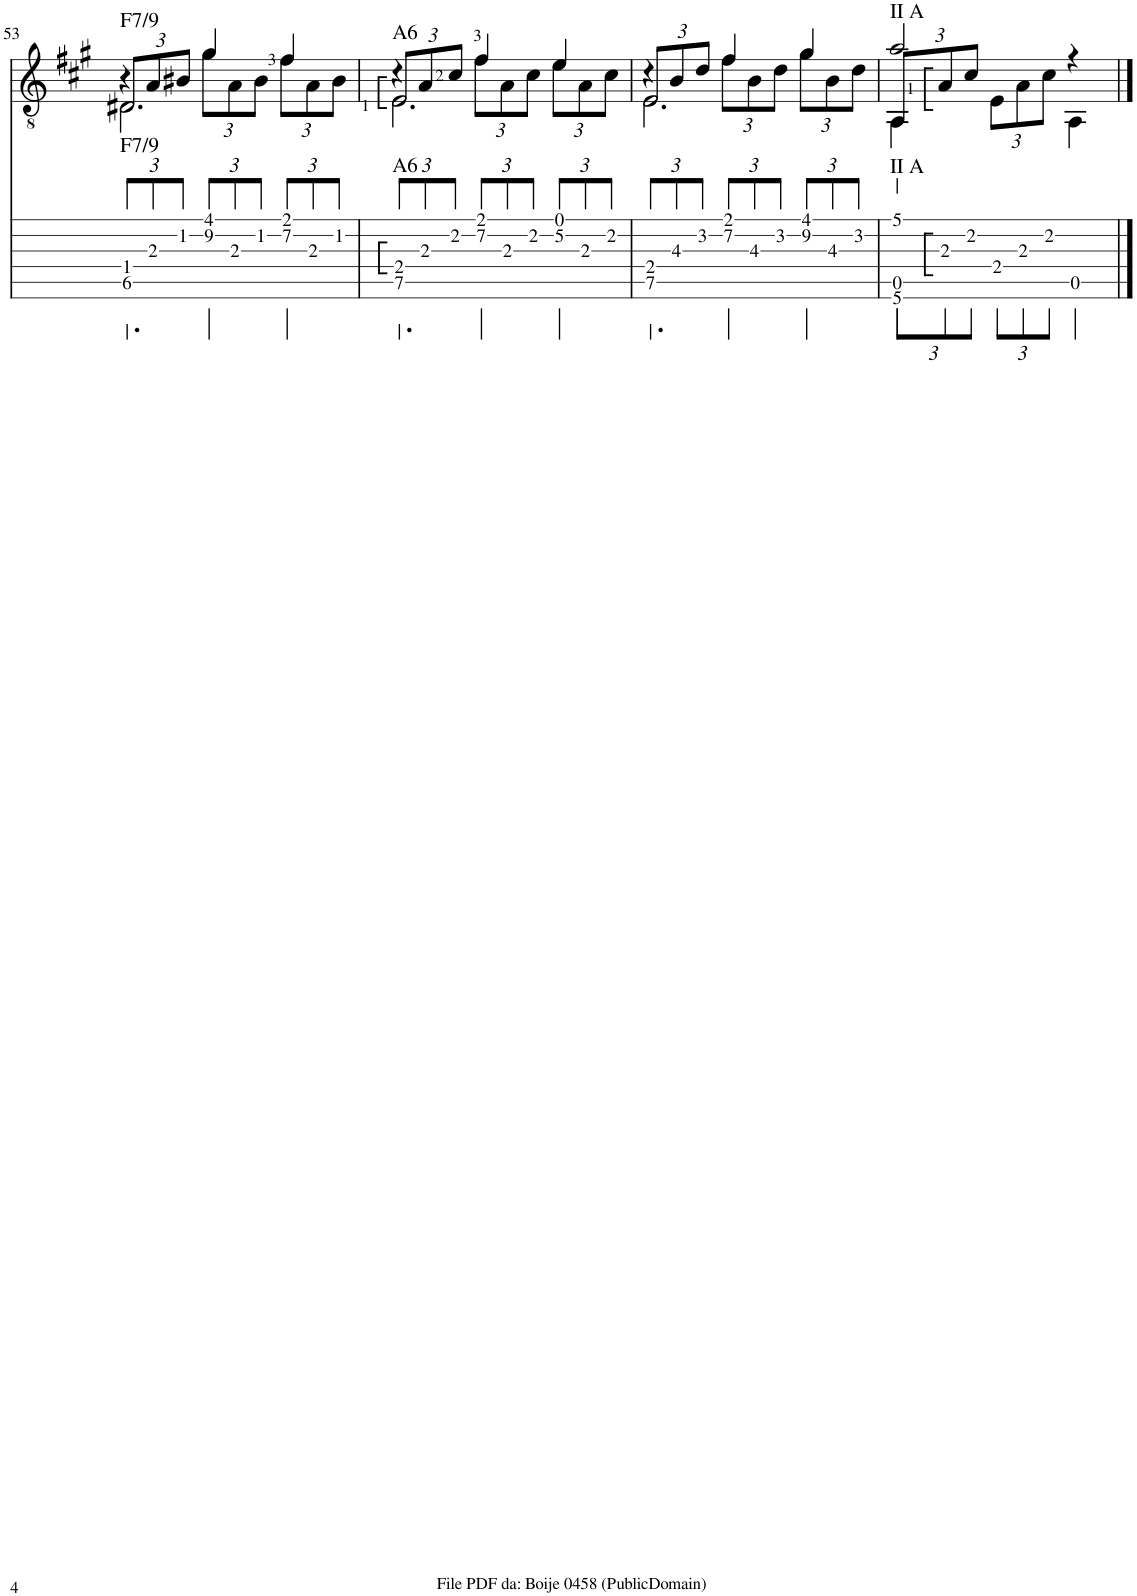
**kern	**kern
*part2	*part1
*staff2	*staff1
*I"Chitarra classica (Intavolatura)	*I"Guitar
!!LO:PB:g=z
*	*clefGv2
*k[f#c#g#]	*k[f#c#g#]
*M3/4	*M3/4
*Xbrackettup	*
=53	=53
!LO:N:head=open	!
*^	*
*	*^	*
*	*	*	*Xbrackettup
!	!	!	!LO:TX:a:t=F7/9
!LO:TX:a:t=F7/9	!	!	!
!	!	!	!LO:N:head=open
*	*	*	*^
*	*	*	*	*^
12D#X/L	4r	2.D#\	12D#X/L	4r	2.D#\
12A/	.	.	12A/	.	.
12B#X/J	.	.	12B#X/J	.	.
12g#/L	4g#\	.	12g#\L	4g#/	.
12A/	.	.	12A\	.	.
12B#/J	.	.	12B#\J	.	.
12f#/L	4f#\	.	12f#\L	4f#/	.
12A/	.	.	12A\	.	.
12B#/J	.	.	12B#\J	.	.
=54	=54	=54	=54	=54	=54
!	!	!	!LO:TX:a:t=A6	!	!
!LO:TX:a:t=A6	!	!	!	!	!
!LO:N:head=open	!	!	!LO:N:head=open	!	!
12E/L	4r	2.E\	12E/L	4r	2.E\
12A/	.	.	12A/	.	.
12c#/J	.	.	12c#/J	.	.
12f#/L	4f#\	.	12f#\L	4f#/	.
12A/	.	.	12A\	.	.
12c#/J	.	.	12c#\J	.	.
12e/L	4e\	.	12e\L	4e/	.
12A/	.	.	12A\	.	.
12c#/J	.	.	12c#\J	.	.
=55	=55	=55	=55	=55	=55
!LO:N:head=open	!	!	!LO:N:head=open	!	!
12E/L	4r	2.E\	12E/L	4r	2.E\
12B/	.	.	12B/	.	.
12d/J	.	.	12d/J	.	.
12f#/L	4f#\	.	12f#\L	4f#/	.
12B/	.	.	12B\	.	.
12d/J	.	.	12d\J	.	.
12g#/L	4g#\	.	12g#\L	4g#/	.
12B/	.	.	12B\	.	.
12d/J	.	.	12d\J	.	.
=56	=56	=56	=56	=56	=56
!	!	!	!LO:TX:a:t=II A	!	!
!LO:TX:a:t=II A	!	!	!	!	!
2a/	12AA\L	4AA\	2a/	12AA/L	4AA\
.	12A\	.	.	12A/	.
.	12c#\J	.	.	12c#/J	.
.	12E\L	4ryy	.	12E\L	4ryy
.	12A\	.	.	12A\	.
.	12c#\J	.	.	12c#\J	.
4r	4ryy	4AA\	4r	4ryy	4AA\
*v	*v	*v	*	*	*
*	*v	*v	*v
==	==
*-	*-
